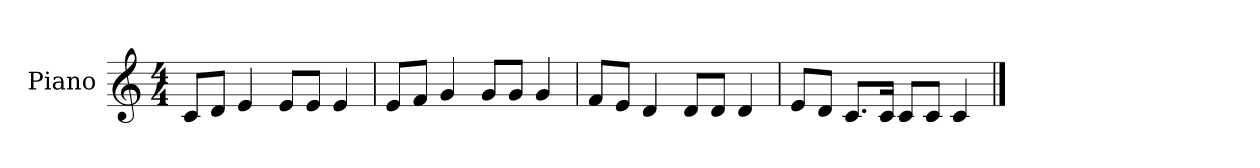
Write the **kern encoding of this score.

**kern
*part1
*staff1
*I"Piano
*I'Pno.
*clefG2
*k[]
*M4/4
=1
8c/L
8d/J
4e/
8e/L
8e/J
4e/
=2
8e/L
8f/J
4g/
8g/L
8g/J
4g/
=3
8f/L
8e/J
4d/
8d/L
8d/J
4d/
=4
8e/L
8d/J
8.c/L
16c/Jk
8c/L
8c/J
4c/
==
*-
